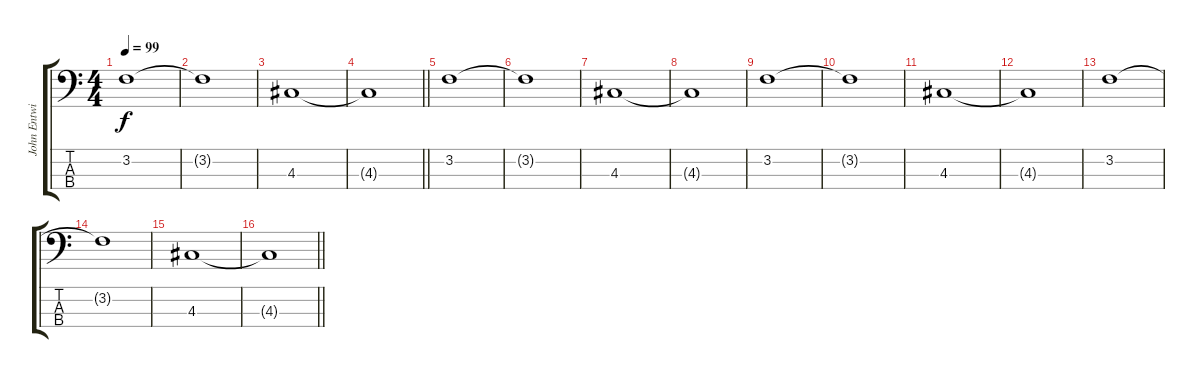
\track ("John Entwistle" "John Entwi") {instrument slapbass2}
\staff {score tabs}
\tuning (G2 D2 A1 E1) {hide}
\ts (4 4)
\tempo 99
\clef f4
\ks c
3.2.1{dy f} |
3.2{t}.1 |
4.3.1 |
\barLineRight lightlight
4.3{t}.1 |
3.2.1 |
3.2{t}.1 |
4.3.1 |
4.3{t}.1 |
3.2.1 |
3.2{t}.1 |
4.3.1 |
4.3{t}.1 |
3.2.1 |
3.2{t}.1 |
4.3.1 |
\barLineRight lightlight
4.3{t}.1
